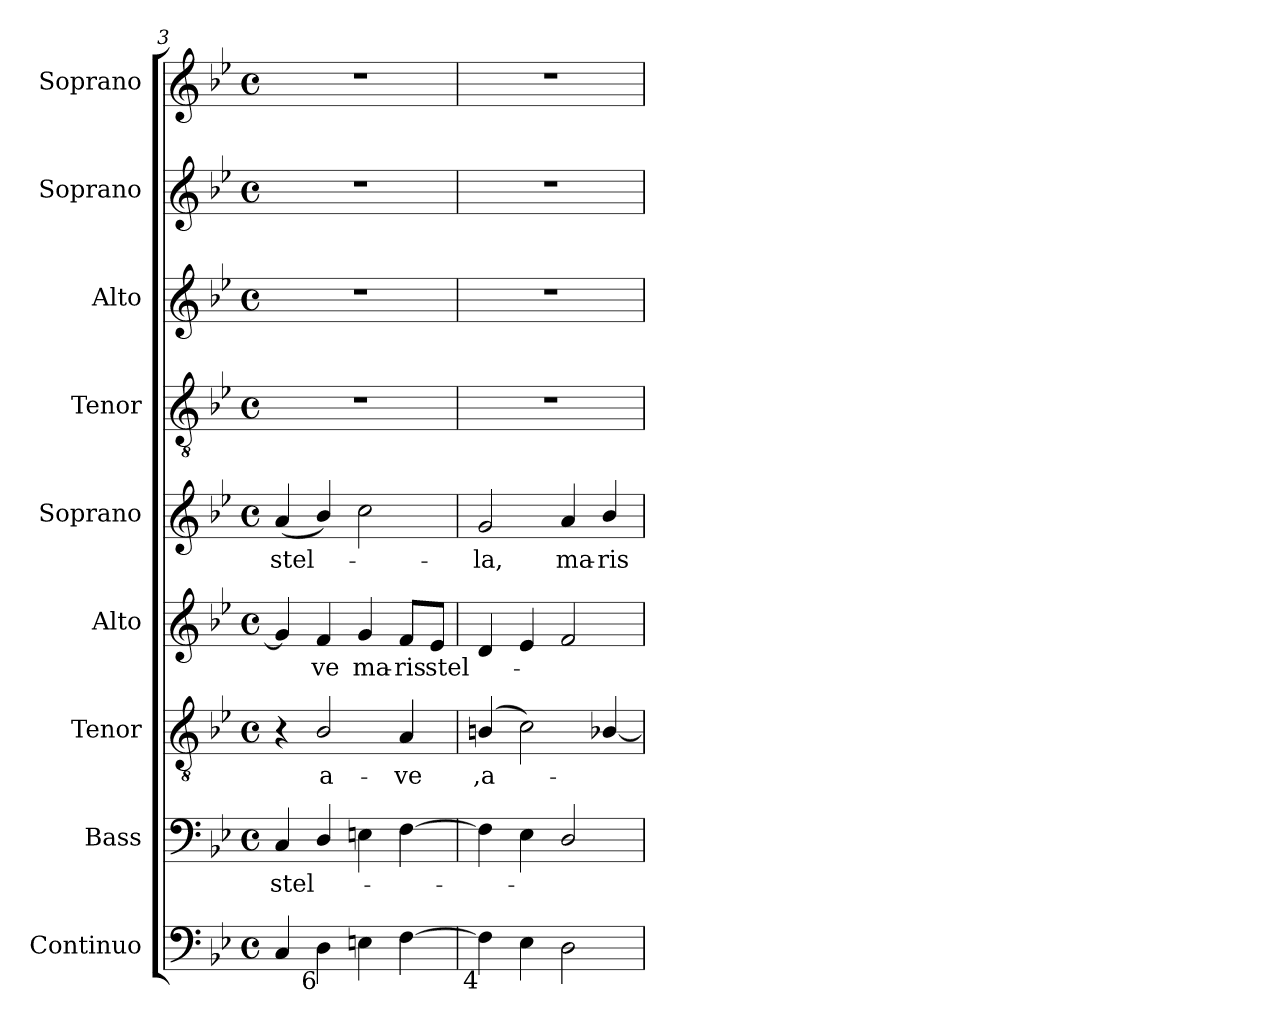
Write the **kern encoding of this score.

**kern	**kern	**text	**kern	**text	**kern	**text	**kern	**text	**kern	**kern	**kern	**kern
*part9	*part8	*part8	*part7	*part7	*part6	*part6	*part5	*part5	*part4	*part3	*part2	*part1
*staff9	*staff8	*staff8	*staff7	*staff7	*staff6	*staff6	*staff5	*staff5	*staff4	*staff3	*staff2	*staff1
*I"Continuo	*I"Bass	*	*I"Tenor	*	*I"Alto	*	*I"Soprano	*	*I"Tenor	*I"Alto	*I"Soprano	*I"Soprano
*I'Cont.	*I'B.	*	*I'T.	*	*I'A.	*	*I'S.	*	*I'T.	*I'A.	*I'S.	*I'S.
*clefF4	*clefF4	*	*clefGv2	*	*clefG2	*	*clefG2	*	*clefGv2	*clefG2	*clefG2	*clefG2
*	*	*	*ITrd7c12	*	*	*	*	*	*ITrd7c12	*	*	*
*k[b-e-]	*k[b-e-]	*	*k[b-e-]	*	*k[b-e-]	*	*k[b-e-]	*	*k[b-e-]	*k[b-e-]	*k[b-e-]	*k[b-e-]
*B-:	*B-:	*	*B-:	*	*B-:	*	*B-:	*	*B-:	*B-:	*B-:	*B-:
*M4/4	*M4/4	*	*M4/4	*	*M4/4	*	*M4/4	*	*M4/4	*M4/4	*M4/4	*M4/4
*met(c)	*met(c)	*	*met(c)	*	*met(c)	*	*met(c)	*	*met(c)	*met(c)	*met(c)	*met(c)
=3	=3	=3	=3	=3	=3	=3	=3	=3	=3	=3	=3	=3
!	!	!LO:LY:b:color=#000000	!	!	!	!	!	!	!	!	!	!
!	!	!	!	!	!	!	!	!LO:LY:b:color=#000000	!	!	!	!
4Ci/	4Ci/	stel-	4r	.	4gi/]	.	(4ai/	stel-	1r	1r	1r	1r
!	!	!	!	!LO:LY:b:color=#000000	!	!	!	!	!	!	!	!
!LO:TX:b:rj:t=6	!	!	!	!	!	!	!	!	!	!	!	!
!	!	!	!	!	!	!LO:LY:b:color=#000000	!	!	!	!	!	!
4Di\	4Di/	.	2BB-i/	a-	4fi/	-ve	4b-i/)	.	.	.	.	.
!	!	!	!	!	!	!LO:LY:b:color=#000000	!	!	!	!	!	!
4Eni\	4Eni\	.	.	.	4gi/	ma-	2cci\	.	.	.	.	.
!	!	!	!	!LO:LY:b:color=#000000	!	!	!	!	!	!	!	!
!	!	!	!	!	!	!LO:LY:b:color=#000000	!	!	!	!	!	!
[4Fi\	[4Fi\	.	4AAi/	-ve	8fi/L	-ris	.	.	.	.	.	.
!	!	!	!	!	!	!LO:LY:b:color=#000000	!	!	!	!	!	!
.	.	.	.	.	8e-i/J	stel-	.	.	.	.	.	.
=4	=4	=4	=4	=4	=4	=4	=4	=4	=4	=4	=4	=4
!	!	!	!	!LO:LY:b:color=#000000	!	!	!	!	!	!	!	!
!LO:TX:b:rj:t=4	!	!	!	!	!	!	!	!	!	!	!	!
!	!	!	!	!	!	!	!	!LO:LY:b:color=#000000	!	!	!	!
4Fi\]	4Fi\]	.	(4BBni/	,a-	4di/	.	2gi/	-la,	1r	1r	1r	1r
4E-i\	4E-i\	.	2Ci\)	.	4e-i/	.	.	.	.	.	.	.
!	!	!	!	!	!	!	!	!LO:LY:b:color=#000000	!	!	!	!
2Di\	2Di/	.	.	.	2fi/	.	4ai/	ma-	.	.	.	.
!	!	!	!	!	!	!	!	!LO:LY:b:color=#000000	!	!	!	!
.	.	.	[4BB-Xi/	.	.	.	4b-i/	-ris	.	.	.	.
=	=	=	=	=	=	=	=	=	=	=	=	=
*-	*-	*-	*-	*-	*-	*-	*-	*-	*-	*-	*-	*-
